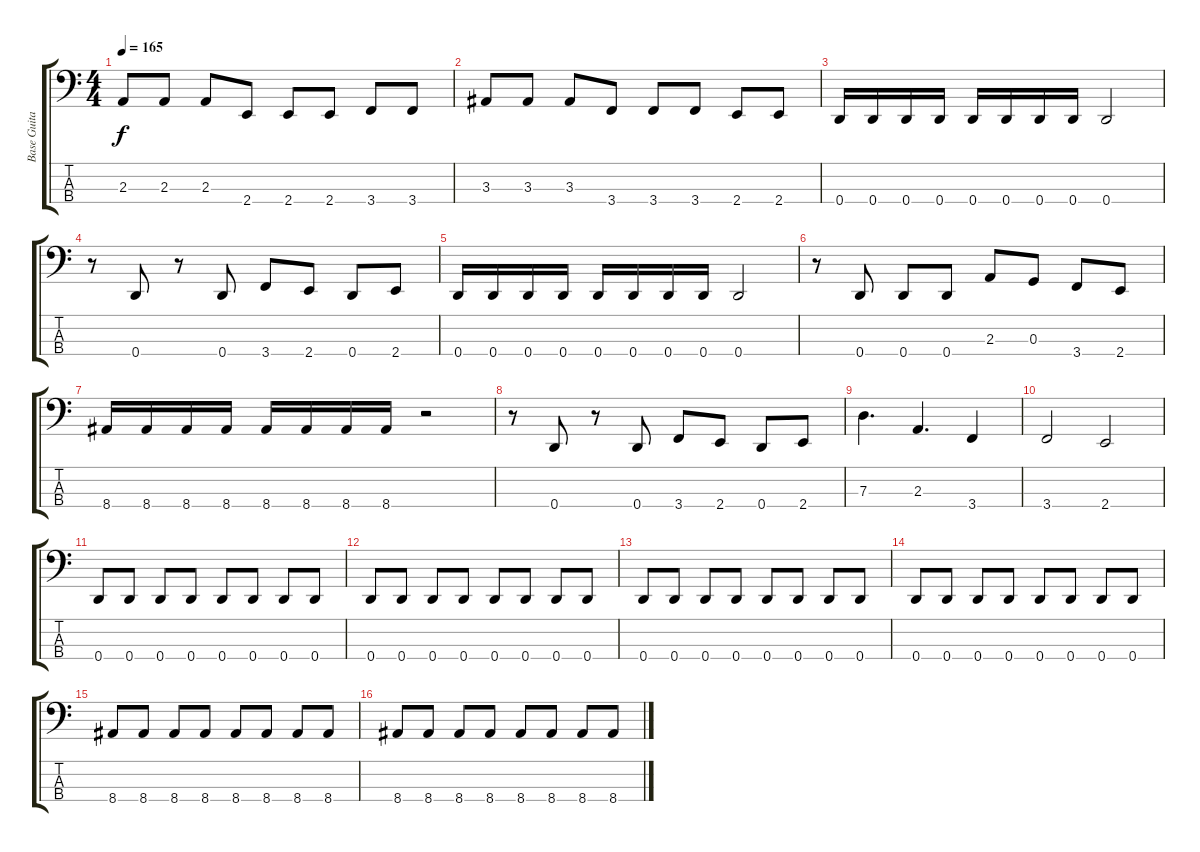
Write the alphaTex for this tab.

\track ("Base Guitar" "Base Guita") {instrument electricbassfinger}
\staff {score tabs}
\tuning (F2 C2 G1 D1) {hide}
\ts (4 4)
\tempo 165
\clef f4
\ks c
2.3.8{dy f} 2.3.8 2.3.8 2.4.8 2.4.8 2.4.8 3.4.8 3.4.8 |
3.3.8 3.3.8 3.3.8 3.4.8 3.4.8 3.4.8 2.4.8 2.4.8 |
0.4.16 0.4.16 0.4.16 0.4.16 0.4.16 0.4.16 0.4.16 0.4.16 0.4.2 |
r.8 0.4.8 r.8 0.4.8 3.4.8 2.4.8 0.4.8 2.4.8 |
0.4.16 0.4.16 0.4.16 0.4.16 0.4.16 0.4.16 0.4.16 0.4.16 0.4.2 |
r.8 0.4.8 0.4.8 0.4.8 2.3.8 0.3.8 3.4.8 2.4.8 |
8.4.16 8.4.16 8.4.16 8.4.16 8.4.16 8.4.16 8.4.16 8.4.16 r.2 |
r.8 0.4.8 r.8 0.4.8 3.4.8 2.4.8 0.4.8 2.4.8 |
7.3.4{d} 2.3.4{d} 3.4.4 |
3.4.2 2.4.2 |
0.4.8 0.4.8 0.4.8 0.4.8 0.4.8 0.4.8 0.4.8 0.4.8 |
0.4.8 0.4.8 0.4.8 0.4.8 0.4.8 0.4.8 0.4.8 0.4.8 |
0.4.8 0.4.8 0.4.8 0.4.8 0.4.8 0.4.8 0.4.8 0.4.8 |
0.4.8 0.4.8 0.4.8 0.4.8 0.4.8 0.4.8 0.4.8 0.4.8 |
8.4.8 8.4.8 8.4.8 8.4.8 8.4.8 8.4.8 8.4.8 8.4.8 |
8.4.8 8.4.8 8.4.8 8.4.8 8.4.8 8.4.8 8.4.8 8.4.8
